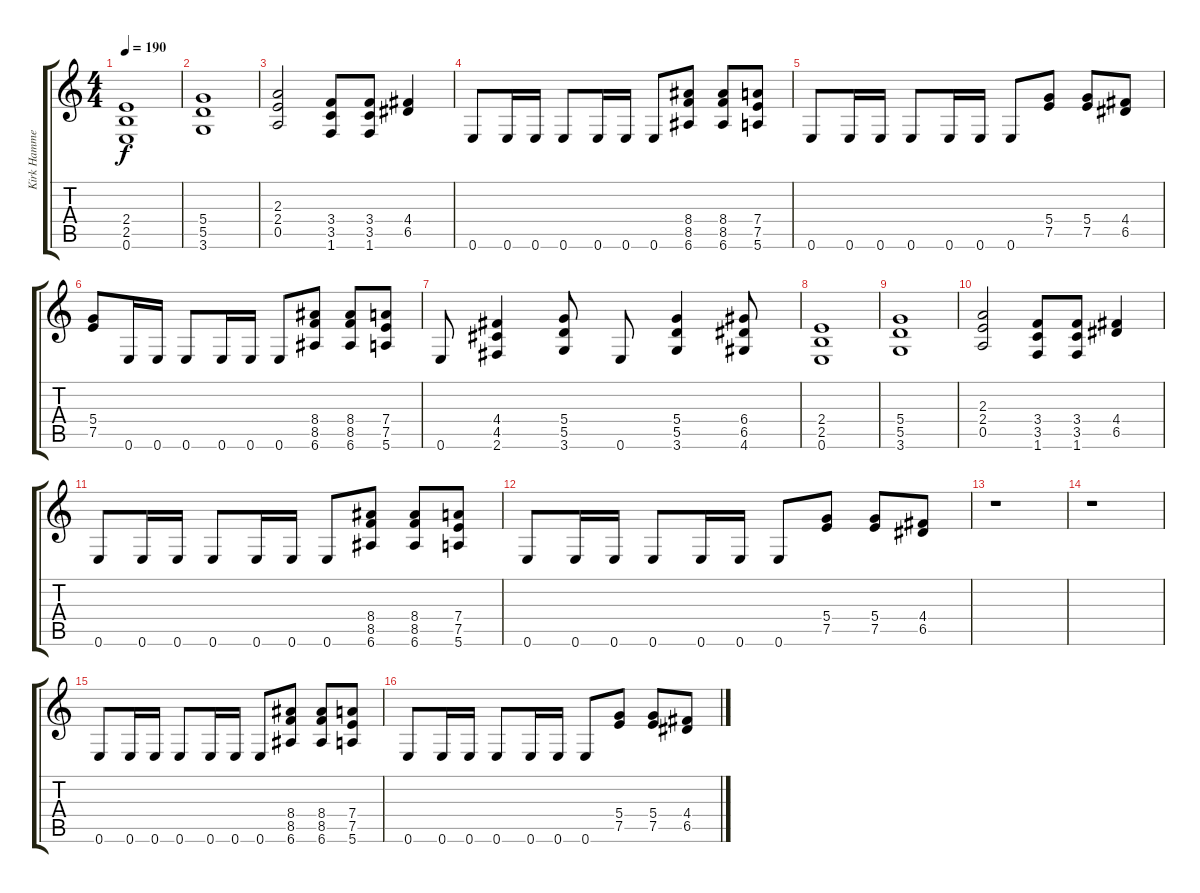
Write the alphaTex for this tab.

\track ("Kirk Hammett" "Kirk Hamme") {instrument overdrivenguitar}
\staff {score tabs}
\tuning (E4 B3 G3 D3 A2 E2) {hide}
\ts (4 4)
\tempo 190
\clef g2
\ks c
(2.4 2.5 0.6).1{dy f} |
(5.4 5.5 3.6).1 |
(2.3 2.4 0.5).2 (3.4 3.5 1.6).8 (3.4 3.5 1.6).8 (4.4 6.5).4 |
0.6.8 0.6.16 0.6.16 0.6.8 0.6.16 0.6.16 0.6.8 (8.4 8.5 6.6).8 (8.4 8.5 6.6).8 (7.4 7.5 5.6).8 |
0.6.8 0.6.16 0.6.16 0.6.8 0.6.16 0.6.16 0.6.8 (5.4 7.5).8 (5.4 7.5).8 (4.4 6.5).8 |
(5.4 7.5).8 0.6.16 0.6.16 0.6.8 0.6.16 0.6.16 0.6.8 (8.4 8.5 6.6).8 (8.4 8.5 6.6).8 (7.4 7.5 5.6).8 |
0.6.8 (4.4 4.5 2.6).4 (5.4 5.5 3.6).8 0.6.8 (5.4 5.5 3.6).4 (6.4 6.5 4.6).8 |
(2.4 2.5 0.6).1 |
(5.4 5.5 3.6).1 |
(2.3 2.4 0.5).2 (3.4 3.5 1.6).8 (3.4 3.5 1.6).8 (4.4 6.5).4 |
0.6.8 0.6.16 0.6.16 0.6.8 0.6.16 0.6.16 0.6.8 (8.4 8.5 6.6).8 (8.4 8.5 6.6).8 (7.4 7.5 5.6).8 |
0.6.8 0.6.16 0.6.16 0.6.8 0.6.16 0.6.16 0.6.8 (5.4 7.5).8 (5.4 7.5).8 (4.4 6.5).8 |
r.1 |
r.1 |
0.6.8 0.6.16 0.6.16 0.6.8 0.6.16 0.6.16 0.6.8 (8.4 8.5 6.6).8 (8.4 8.5 6.6).8 (7.4 7.5 5.6).8 |
0.6.8 0.6.16 0.6.16 0.6.8 0.6.16 0.6.16 0.6.8 (5.4 7.5).8 (5.4 7.5).8 (4.4 6.5).8
